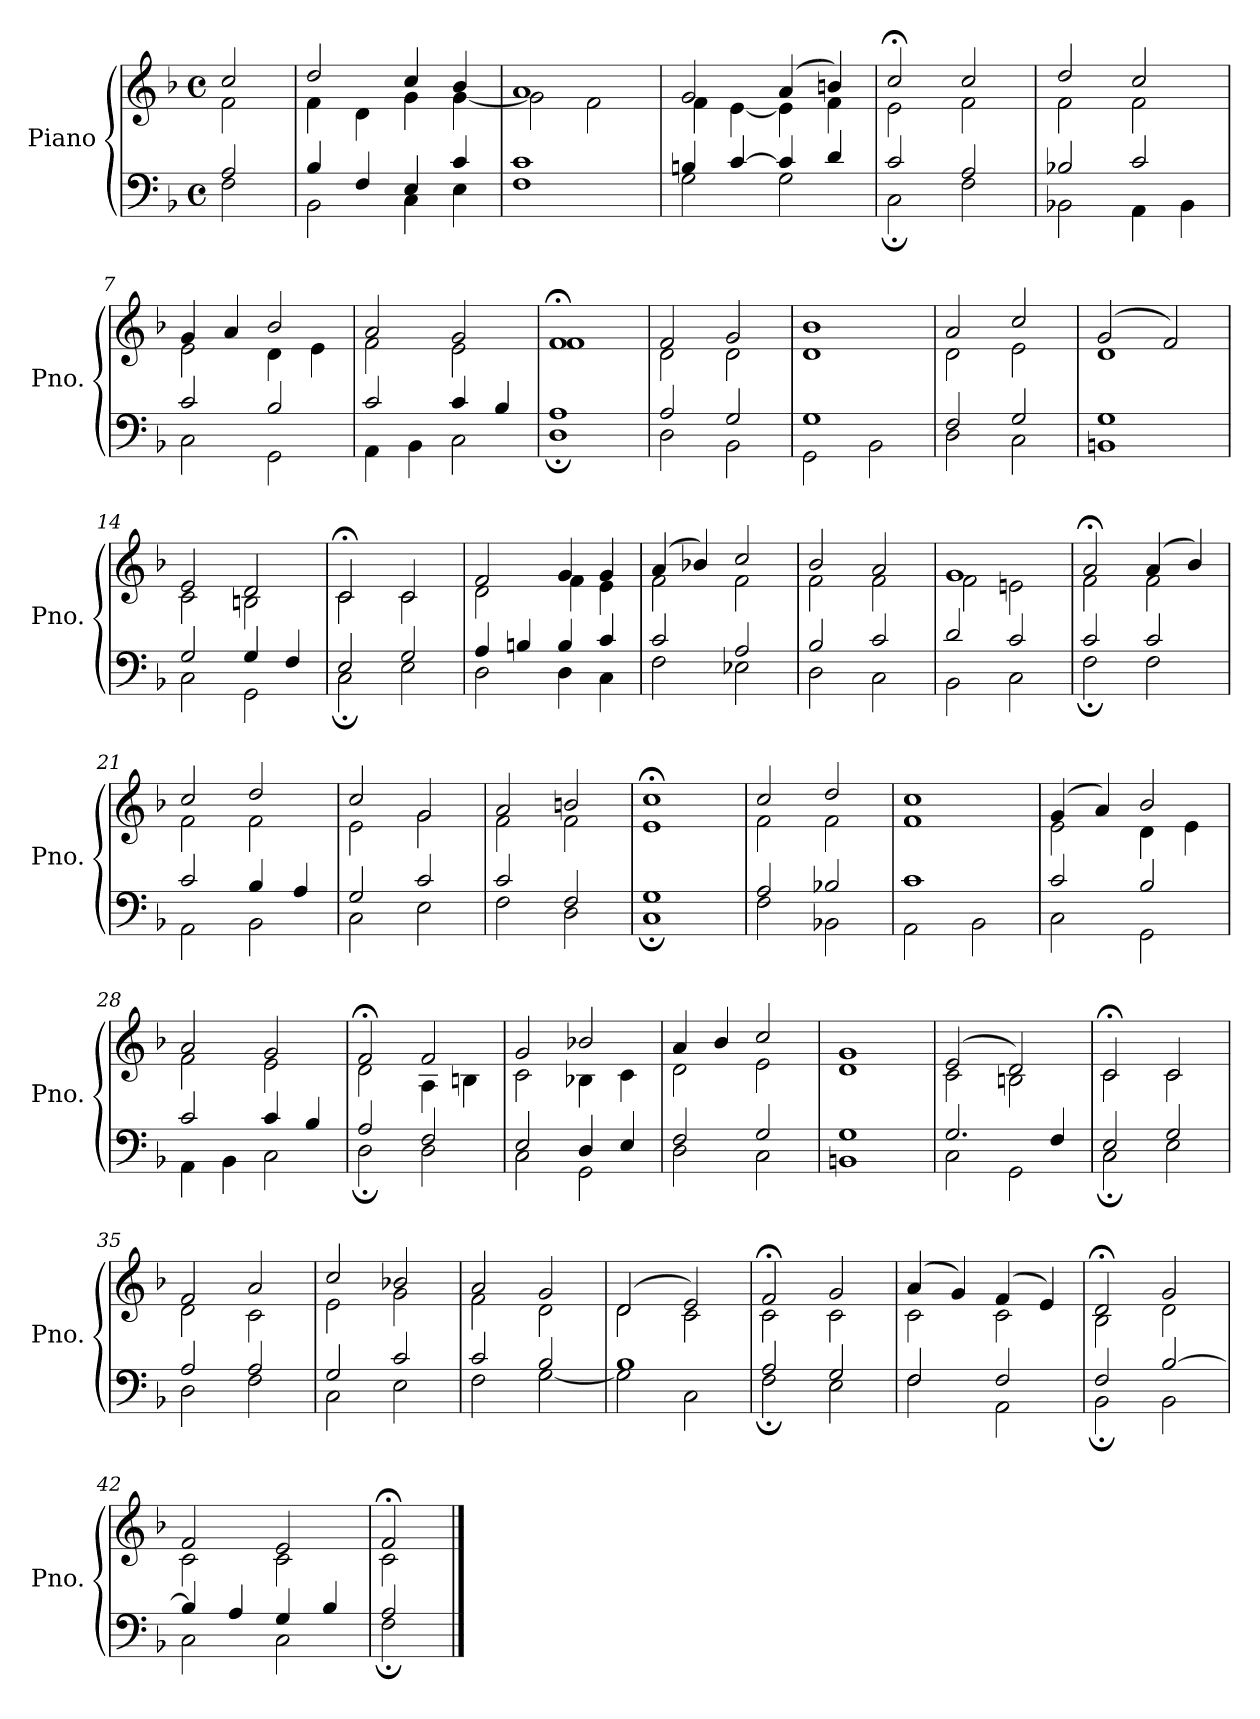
**kern	**kern
*part1	*part1
*staff2	*staff1
*I"Piano	*
*I'Pno.	*
*clefF4	*clefG2
*k[b-]	*k[b-]
*M4/4	*M4/4
*met(c)	*met(c)
=1	=1
*^	*^
2A/	2F\	2cc/	2f\
=2	=2	=2	=2
4B-/	2BB-\	2dd/	4f\
4F/	.	.	4d\
4E/	4C\	4cc/	4g\
4c/	4E\	4b-/	[4g\
=3	=3	=3	=3
1c	1F	1a	2g\]
.	.	.	2f\
=4	=4	=4	=4
4Bn/	2G\	2g/	4f\
[4c/	.	.	[4e\
4c/]	2G\	(4a/	4e\]
4d/	.	4bn/)	4f\
=5	=5	=5	=5
2c/	2C;\	2cc;</	2e\
2A/	2F\	2cc/	2f\
=6	=6	=6	=6
2B-X/	2BB-X\	2dd/	2f\
2c/	4AA\	2cc/	2f\
.	4BB-\	.	.
=7	=7	=7	=7
2c/	2C\	4g/	2e\
.	.	4a/	.
2B-/	2GG\	2b-/	4d\
.	.	.	4e\
=8	=8	=8	=8
2c/	4AA\	2a/	2f\
.	4BB-\	.	.
4c/	2C\	2g/	2e\
4B-/	.	.	.
=9	=9	=9	=9
1A	1D;	1f;<	1f
!!LO:LB:g=z	!!
=10	=10	=10	=10
2A/	2D\	2f/	2d\
2G/	2BB-\	2g/	2d\
=11	=11	=11	=11
1G	2GG\	1b-	1d
.	2BB-\	.	.
=12	=12	=12	=12
2F/	2D\	2a/	2d\
2G/	2C\	2cc/	2e\
=13	=13	=13	=13
1G	1BBn	(2g/	1d
.	.	2f/)	.
=14	=14	=14	=14
2G/	2C\	2e/	2c\
4G/	2GG\	2d/	2Bn\
4F/	.	.	.
=15	=15	=15	=15
2E/	2C;\	2c;</	2c\
2G/	2E\	2c/	2c\
=16	=16	=16	=16
4A/	2D\	2f/	2d\
4Bn/	.	.	.
4B/	4D\	4g/	4f\
4c/	4C\	4g/	4e\
=17	=17	=17	=17
2c/	2F\	(4a/	2f\
.	.	4b-X/)	.
2A/	2E-X\	2cc/	2f\
=18	=18	=18	=18
2B-/	2D\	2b-/	2f\
2c/	2C\	2a/	2f\
!!LO:LB:g=z	!!
=19	=19	=19	=19
2d/	2BB-\	1g	2f\
2c/	2C\	.	2en\
=20	=20	=20	=20
2c/	2F;\	2a;</	2f\
2c/	2F\	(4a/	2f\
.	.	4b-/)	.
=21	=21	=21	=21
2c/	2AA\	2cc/	2f\
4B-/	2BB-\	2dd/	2f\
4A/	.	.	.
=22	=22	=22	=22
2G/	2C\	2cc/	2e\
2c/	2E\	2g/	2g\
=23	=23	=23	=23
2c/	2F\	2a/	2f\
2F/	2D\	2bn/	2f\
=24	=24	=24	=24
1G	1C;	1cc;<	1e
=25	=25	=25	=25
2A/	2F\	2cc/	2f\
2B-X/	2BB-X\	2dd/	2f\
=26	=26	=26	=26
1c	2AA\	1cc	1f
.	2BB-\	.	.
=27	=27	=27	=27
2c/	2C\	(4g/	2e\
.	.	4a/)	.
2B-/	2GG\	2b-/	4d\
.	.	.	4e\
!!LO:LB:g=z	!!
=28	=28	=28	=28
2c/	4AA\	2a/	2f\
.	4BB-\	.	.
4c/	2C\	2g/	2e\
4B-/	.	.	.
=29	=29	=29	=29
2A/	2D;\	2f;</	2d\
2F/	2D\	2f/	4A\
.	.	.	4Bn\
=30	=30	=30	=30
2E/	2C\	2g/	2c\
4D/	2GG\	2b-X/	4B-X\
4E/	.	.	4c\
=31	=31	=31	=31
2F/	2D\	4a/	2d\
.	.	4b-/	.
2G/	2C\	2cc/	2e\
=32	=32	=32	=32
1G	1BBn	1g	1d
=33	=33	=33	=33
2.G/	2C\	(2e/	2c\
.	2GG\	2d/)	2Bn\
4F/	.	.	.
=34	=34	=34	=34
2E/	2C;\	2c;</	2c\
2G/	2E\	2c/	2c\
=35	=35	=35	=35
2A/	2D\	2f/	2d\
2A/	2F\	2a/	2c\
=36	=36	=36	=36
2G/	2C\	2cc/	2e\
2c/	2E\	2b-X/	2g\
!!LO:LB:g=z	!!
=37	=37	=37	=37
2c/	2F\	2a/	2f\
2B-/	[2G\	2g/	2d\
=38	=38	=38	=38
1B-	2G\]	(2d/	2d\
.	2C\	2e/)	2c\
=39	=39	=39	=39
2A/	2F;\	2f;</	2c\
2G/	2E\	2g/	2c\
=40	=40	=40	=40
2F/	2F\	(4a/	2c\
.	.	4g/)	.
2F/	2AA\	(4f/	2c\
.	.	4e/)	.
=41	=41	=41	=41
2F/	2BB-;\	2d;</	2B-\
[2B-/	2BB-\	2g/	2d\
=42	=42	=42	=42
4B-/]	2C\	2f/	2c\
4A/	.	.	.
4G/	2C\	2e/	2c\
4B-/	.	.	.
=43	=43	=43	=43
2A/	2F;\	2f;</	2c\
*v	*v	*	*
*	*v	*v
==	==
*-	*-
